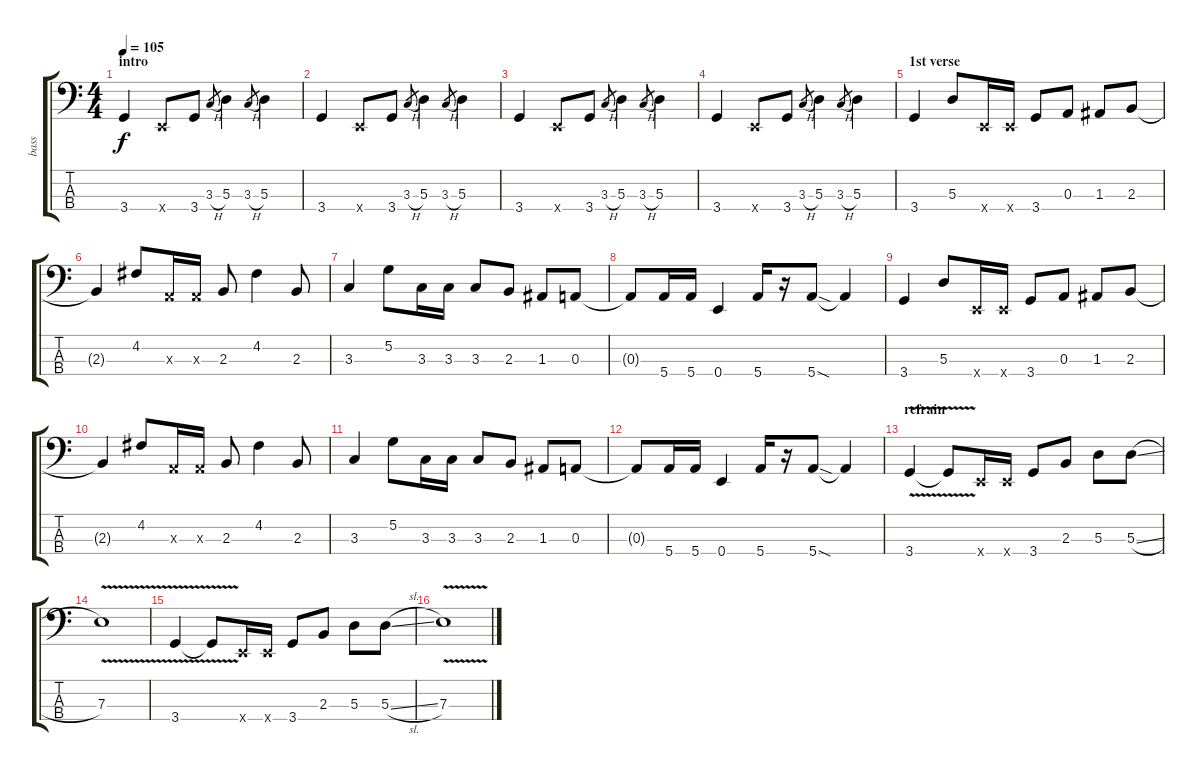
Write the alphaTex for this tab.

\track ("bass" "bass") {instrument acousticbass}
\staff {score tabs}
\tuning (G2 D2 A1 E1) {hide}
\ts (4 4)
\section ("" "intro")
\tempo 105
\clef f4
\ks c
3.4.4{dy f instrument acousticbass} 0.4{x}.8 3.4.8 3.3{h}.8{gr} 5.3.4 3.3{h}.8{gr} 5.3.4 |
3.4.4 0.4{x}.8 3.4.8 3.3{h}.8{gr} 5.3.4 3.3{h}.8{gr} 5.3.4 |
3.4.4 0.4{x}.8 3.4.8 3.3{h}.8{gr} 5.3.4 3.3{h}.8{gr} 5.3.4 |
3.4.4 0.4{x}.8 3.4.8 3.3{h}.8{gr} 5.3.4 3.3{h}.8{gr} 5.3.4 |
\section ("" "1st verse")
3.4.4 5.3.8 0.4{x}.16 0.4{x}.16 3.4.8 0.3.8 1.3.8 2.3.8 |
2.3{t}.4 4.2.8 0.3{x}.16 0.3{x}.16 2.3.8 4.2.4 2.3.8 |
3.3.4 5.2.8 3.3.16 3.3.16 3.3.8 2.3.8 1.3.8 0.3.8 |
0.3{t}.8 5.4.16 5.4.16 0.4.4 5.4.16 r.16 5.4{sod}.8 5.4{t}.4 |
3.4.4 5.3.8 0.4{x}.16 0.4{x}.16 3.4.8 0.3.8 1.3.8 2.3.8 |
2.3{t}.4 4.2.8 0.3{x}.16 0.3{x}.16 2.3.8 4.2.4 2.3.8 |
3.3.4 5.2.8 3.3.16 3.3.16 3.3.8 2.3.8 1.3.8 0.3.8 |
0.3{t}.8 5.4.16 5.4.16 0.4.4 5.4.16 r.16 5.4{sod}.8 5.4{t}.4 |
\section ("" "refrain")
3.4{v}.4 3.4{t}.8 0.4{x}.16 0.4{x}.16 3.4.8 2.3.8 5.3.8 5.3{sl}.8 |
7.3{v}.1 |
3.4{v}.4 3.4{t}.8 0.4{x}.16 0.4{x}.16 3.4.8 2.3.8 5.3.8 5.3{sl}.8 |
7.3{v}.1
